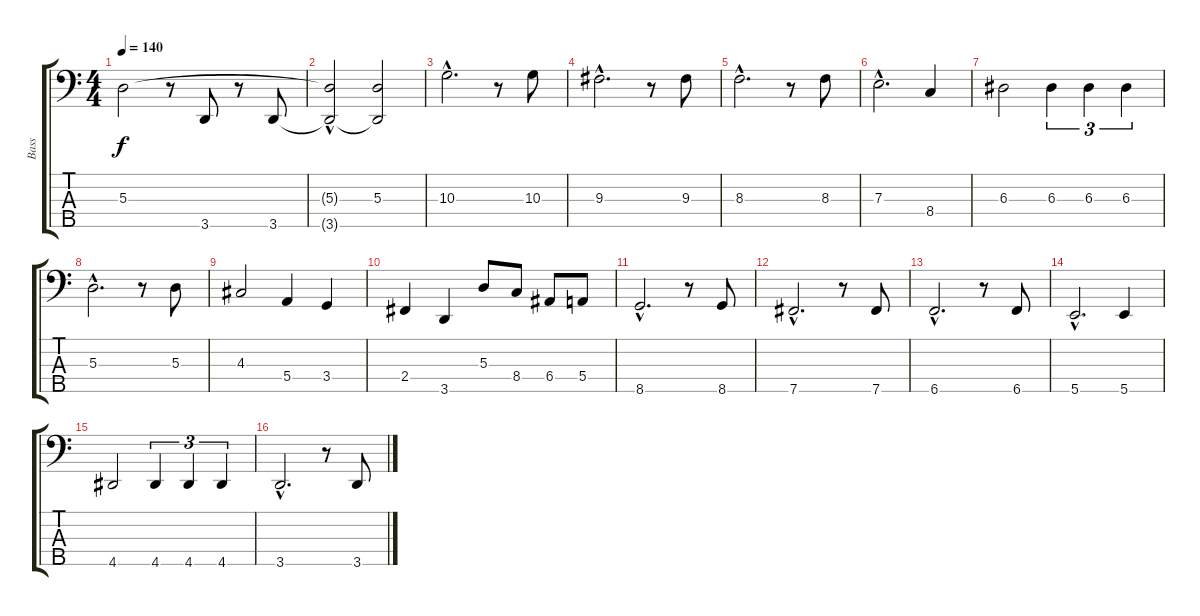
\track ("Bass" "Bass") {instrument electricbassfinger}
\staff {score tabs}
\tuning (G2 D2 A1 E1 B0) {hide}
\ts (4 4)
\tempo 140
\clef f4
\ks c
5.3.2{dy f} r.8 3.5.8 r.8 3.5.8 |
(5.3{hac t} 3.5{t}).2 (5.3 3.5{t}).2 |
10.3{hac}.2{d} r.8 10.3.8 |
9.3{hac}.2{d} r.8 9.3.8 |
8.3{hac}.2{d} r.8 8.3.8 |
7.3{hac}.2{d} 8.4.4 |
6.3.2 6.3.4{tu (3 2)} 6.3.4{tu (3 2)} 6.3.4{tu (3 2)} |
5.3{hac}.2{d} r.8 5.3.8 |
4.3.2 5.4.4 3.4.4 |
2.4.4 3.5.4 5.3.8 8.4.8 6.4.8 5.4.8 |
8.5{hac}.2{d} r.8 8.5.8 |
7.5{hac}.2{d} r.8 7.5.8 |
6.5{hac}.2{d} r.8 6.5.8 |
5.5{hac}.2{d} 5.5.4 |
4.5.2 4.5.4{tu (3 2)} 4.5.4{tu (3 2)} 4.5.4{tu (3 2)} |
3.5{hac}.2{d} r.8 3.5.8
